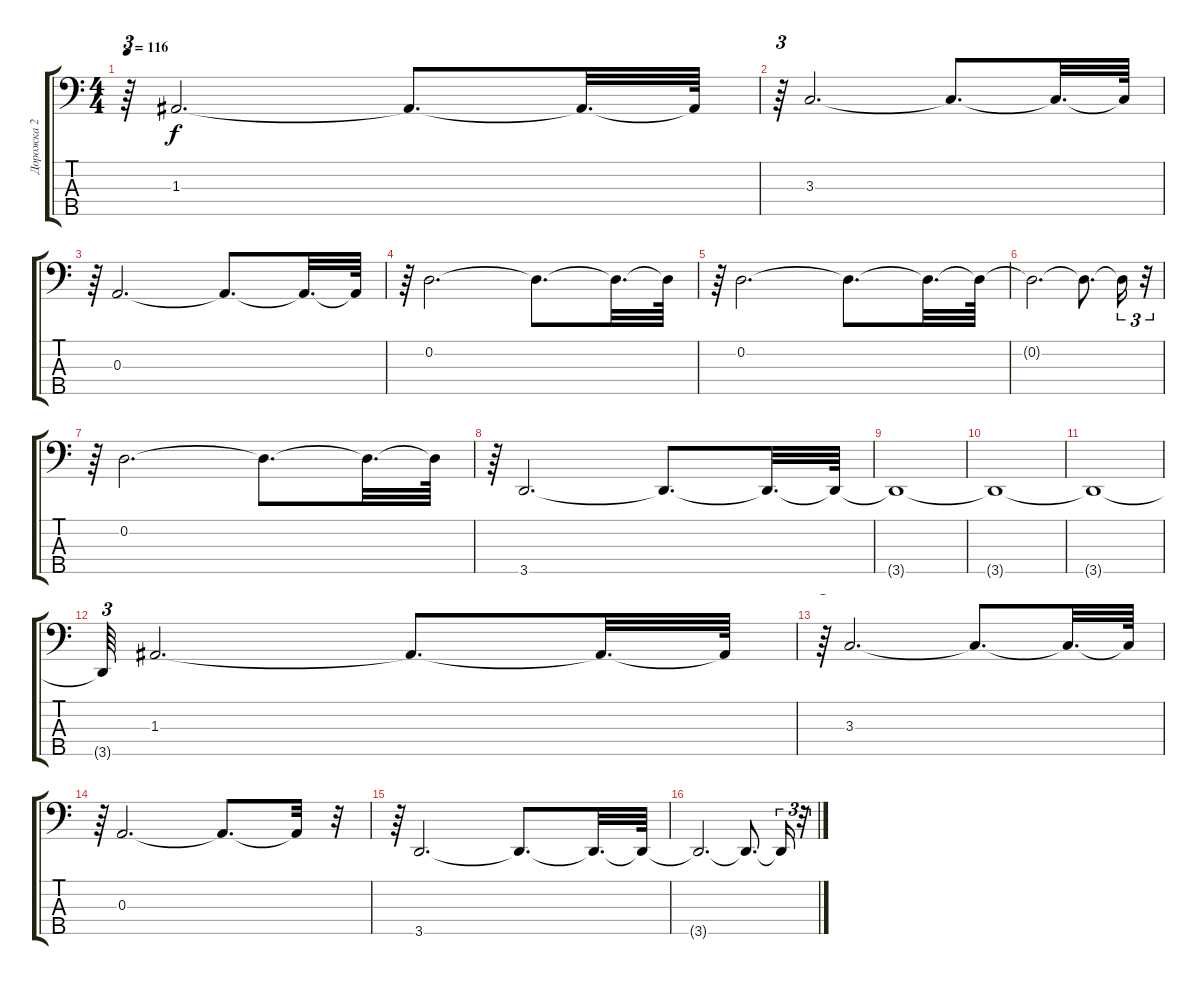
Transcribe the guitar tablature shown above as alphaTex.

\track ("Дорожка 2" "Дорожка 2") {instrument electricbassfinger}
\staff {score tabs}
\tuning (G2 D2 A1 E1 B0) {hide}
\ts (4 4)
\tempo 116
\clef f4
\ks c
r.64{tu (3 2) dy f} 1.3.2{d} 1.3{t}.8{d} 1.3{t}.32{d} 1.3{t}.64 |
r.64{tu (3 2)} 3.3.2{d} 3.3{t}.8{d} 3.3{t}.32{d} 3.3{t}.64 |
r.64{tu (3 2)} 0.3.2{d} 0.3{t}.8{d} 0.3{t}.32{d} 0.3{t}.64 |
r.64{tu (3 2)} 0.2.2{d} 0.2{t}.8{d} 0.2{t}.32{d} 0.2{t}.64 |
r.64{tu (3 2)} 0.2.2{d} 0.2{t}.8{d} 0.2{t}.32{d} 0.2{t}.64 |
0.2{t}.2{d} 0.2{t}.8{d} 0.2{t}.16{tu (3 2)} r.32{tu (3 2)} |
r.64{tu (3 2)} 0.2.2{d} 0.2{t}.8{d} 0.2{t}.32{d} 0.2{t}.64 |
r.64{tu (3 2)} 3.5.2{d} 3.5{t}.8{d} 3.5{t}.32{d} 3.5{t}.64 |
3.5{t}.1 |
3.5{t}.1 |
3.5{t}.1 |
3.5{t}.64{tu (3 2)} 1.3.2{d} 1.3{t}.8{d} 1.3{t}.32{d} 1.3{t}.64 |
r.64{tu (3 2)} 3.3.2{d} 3.3{t}.8{d} 3.3{t}.32{d} 3.3{t}.64 |
r.64{tu (3 2)} 0.3.2{d} 0.3{t}.8{d} 0.3{t}.32 r.32{tu (3 2)} |
r.64{tu (3 2)} 3.5.2{d} 3.5{t}.8{d} 3.5{t}.32{d} 3.5{t}.64 |
3.5{t}.2{d} 3.5{t}.8{d} 3.5{t}.16{tu (3 2)} r.32{tu (3 2)}
